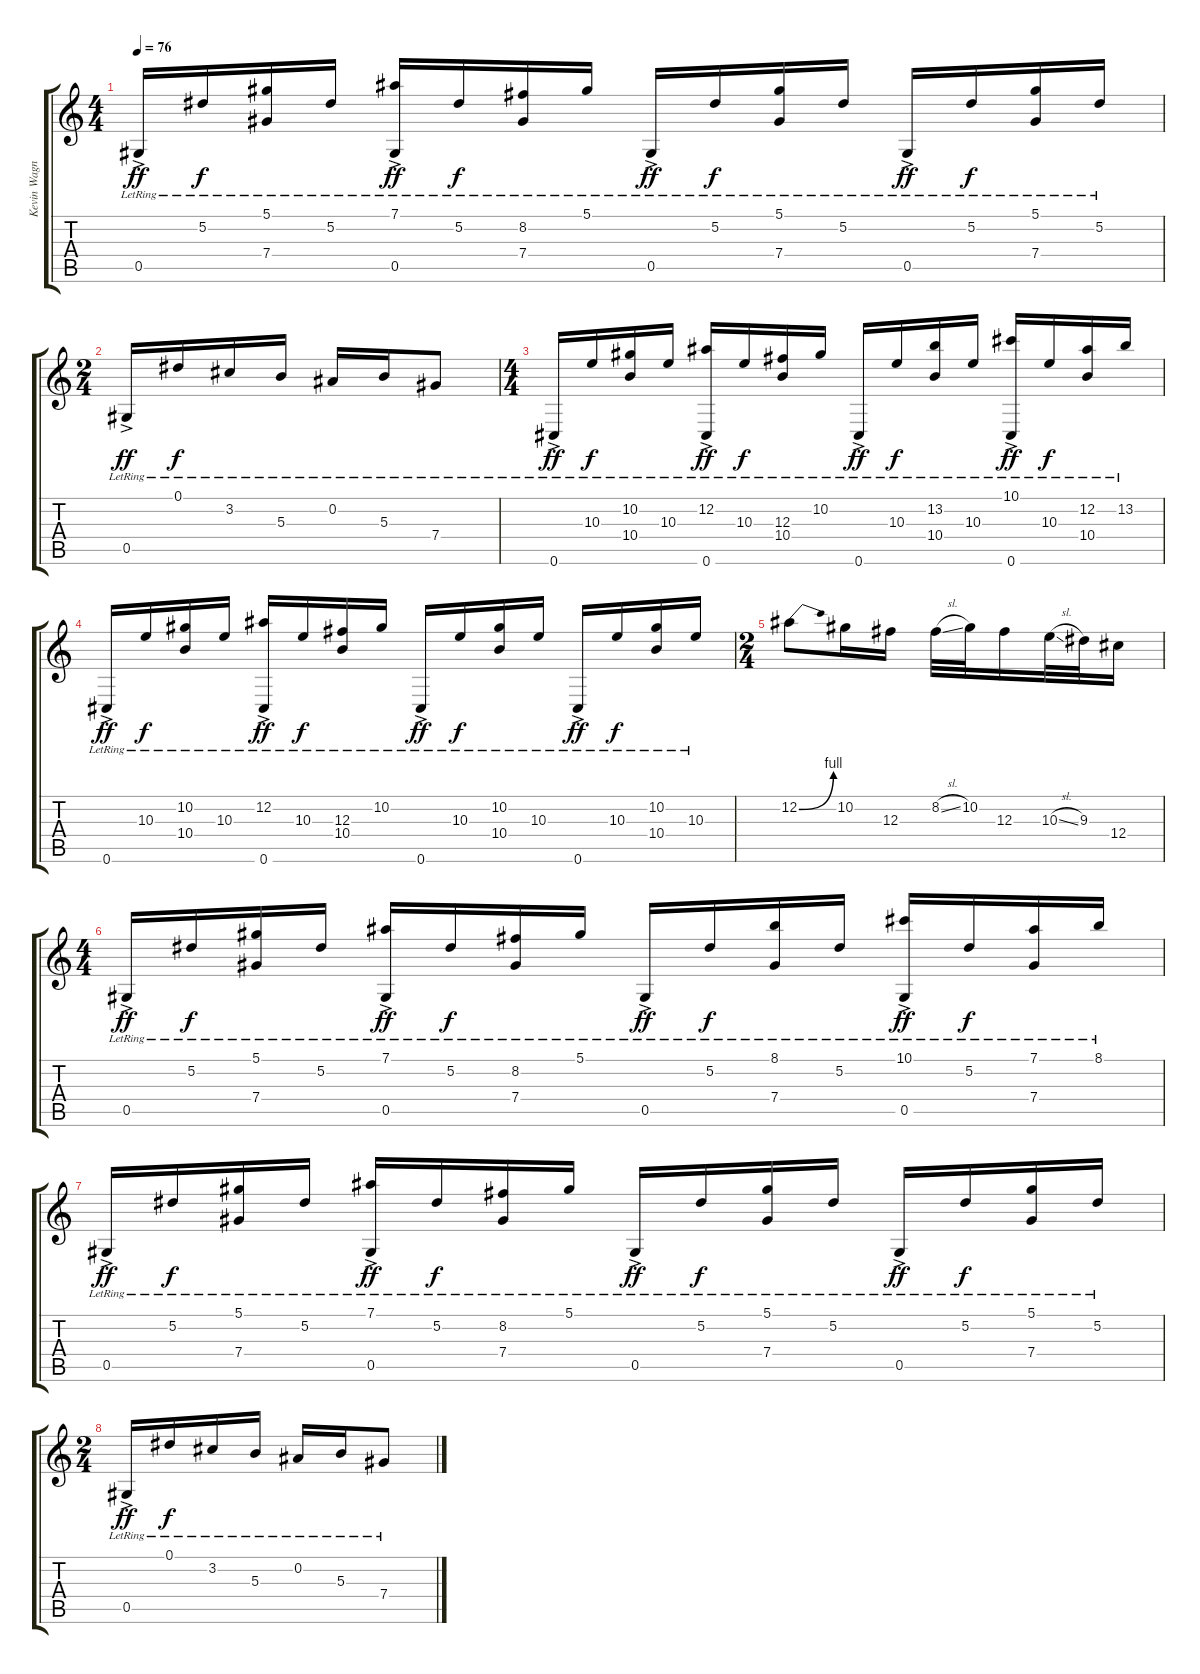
\track ("Kevin Wagner" "Kevin Wagn") {instrument acousticguitarsteel}
\staff {score tabs}
\tuning (Eb4 Bb3 Gb3 Db3 Ab2 Db2) {hide}
\ts (4 4)
\tempo 76
\clef g2
\ks c
0.5{ac lr}.16{dy ff} 5.2{lr}.16{dy f} (5.1{lr} 7.4{lr}).16 5.2{lr}.16 (7.1{lr} 0.5{ac lr}).16{dy ff} 5.2{lr}.16{dy f} (8.2{lr} 7.4{lr}).16 5.1{lr}.16 0.5{ac lr}.16{dy ff} 5.2{lr}.16{dy f} (5.1{lr} 7.4{lr}).16 5.2{lr}.16 0.5{ac lr}.16{dy ff} 5.2{lr}.16{dy f} (5.1{lr} 7.4{lr}).16 5.2{lr}.16 |
\ts (2 4)
0.5{ac lr}.16{dy ff} 0.1{lr}.16{dy f} 3.2{lr}.16 5.3{lr}.16 0.2{lr}.16 5.3{lr}.16 7.4{lr}.8 |
\ts (4 4)
0.6{ac lr}.16{dy ff} 10.3{lr}.16{dy f} (10.2{lr} 10.4{lr}).16 10.3{lr}.16 (12.2{lr} 0.6{ac lr}).16{dy ff} 10.3{lr}.16{dy f} (12.3{lr} 10.4{lr}).16 10.2{lr}.16 0.6{ac lr}.16{dy ff} 10.3{lr}.16{dy f} (13.2{lr} 10.4{lr}).16 10.3{lr}.16 (10.1{lr} 0.6{ac lr}).16{dy ff} 10.3{lr}.16{dy f} (12.2{lr} 10.4{lr}).16 13.2{lr}.16 |
0.6{ac lr}.16{dy ff} 10.3{lr}.16{dy f} (10.2{lr} 10.4{lr}).16 10.3{lr}.16 (12.2{lr} 0.6{ac lr}).16{dy ff} 10.3{lr}.16{dy f} (12.3{lr} 10.4{lr}).16 10.2{lr}.16 0.6{ac lr}.16{dy ff} 10.3{lr}.16{dy f} (10.2{lr} 10.4{lr}).16 10.3{lr}.16 0.6{ac lr}.16{dy ff} 10.3{lr}.16{dy f} (10.2{lr} 10.4{lr}).16 10.3{lr}.16 |
\ts (2 4)
12.2{be (bend 0 0 60 4)}.8 10.2.16 12.3.16 8.2{sl}.32 10.2.32 12.3.16 10.3{sl}.32 9.3.32 12.4.16 |
\ts (4 4)
0.5{ac lr}.16{dy ff} 5.2{lr}.16{dy f} (5.1{lr} 7.4{lr}).16 5.2{lr}.16 (7.1{lr} 0.5{ac lr}).16{dy ff} 5.2{lr}.16{dy f} (8.2{lr} 7.4{lr}).16 5.1{lr}.16 0.5{ac lr}.16{dy ff} 5.2{lr}.16{dy f} (8.1{lr} 7.4{lr}).16 5.2{lr}.16 (10.1{lr} 0.5{ac lr}).16{dy ff} 5.2{lr}.16{dy f} (7.1{lr} 7.4{lr}).16 8.1{lr}.16 |
0.5{ac lr}.16{dy ff} 5.2{lr}.16{dy f} (5.1{lr} 7.4{lr}).16 5.2{lr}.16 (7.1{lr} 0.5{ac lr}).16{dy ff} 5.2{lr}.16{dy f} (8.2{lr} 7.4{lr}).16 5.1{lr}.16 0.5{ac lr}.16{dy ff} 5.2{lr}.16{dy f} (5.1{lr} 7.4{lr}).16 5.2{lr}.16 0.5{ac lr}.16{dy ff} 5.2{lr}.16{dy f} (5.1{lr} 7.4{lr}).16 5.2{lr}.16 |
\ts (2 4)
0.5{ac lr}.16{dy ff} 0.1{lr}.16{dy f} 3.2{lr}.16 5.3{lr}.16 0.2{lr}.16 5.3{lr}.16 7.4{lr}.8
